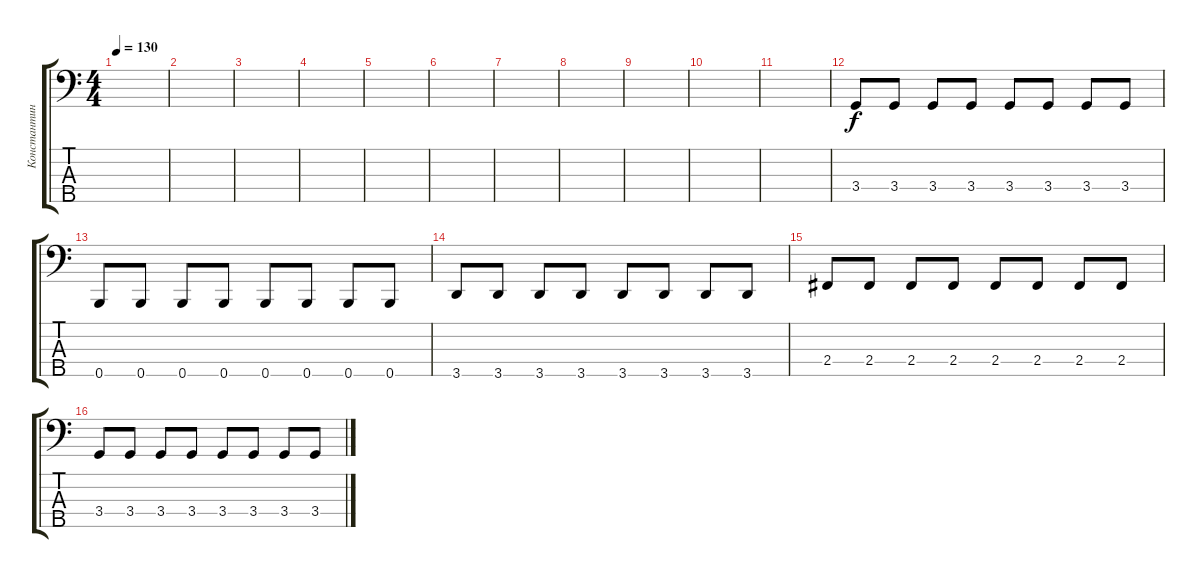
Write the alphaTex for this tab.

\track ("Константин Бекрев" "Константин") {instrument electricbasspick}
\staff {score tabs}
\tuning (G2 D2 A1 E1 B0) {hide}
\ts (4 4)
\tempo 130
\clef f4
\ks c
|
|
|
|
|
|
|
|
|
|
|
3.4.8 3.4.8 3.4.8 3.4.8 3.4.8 3.4.8 3.4.8 3.4.8 |
0.5.8 0.5.8 0.5.8 0.5.8 0.5.8 0.5.8 0.5.8 0.5.8 |
3.5.8 3.5.8 3.5.8 3.5.8 3.5.8 3.5.8 3.5.8 3.5.8 |
2.4.8 2.4.8 2.4.8 2.4.8 2.4.8 2.4.8 2.4.8 2.4.8 |
3.4.8 3.4.8 3.4.8 3.4.8 3.4.8 3.4.8 3.4.8 3.4.8
